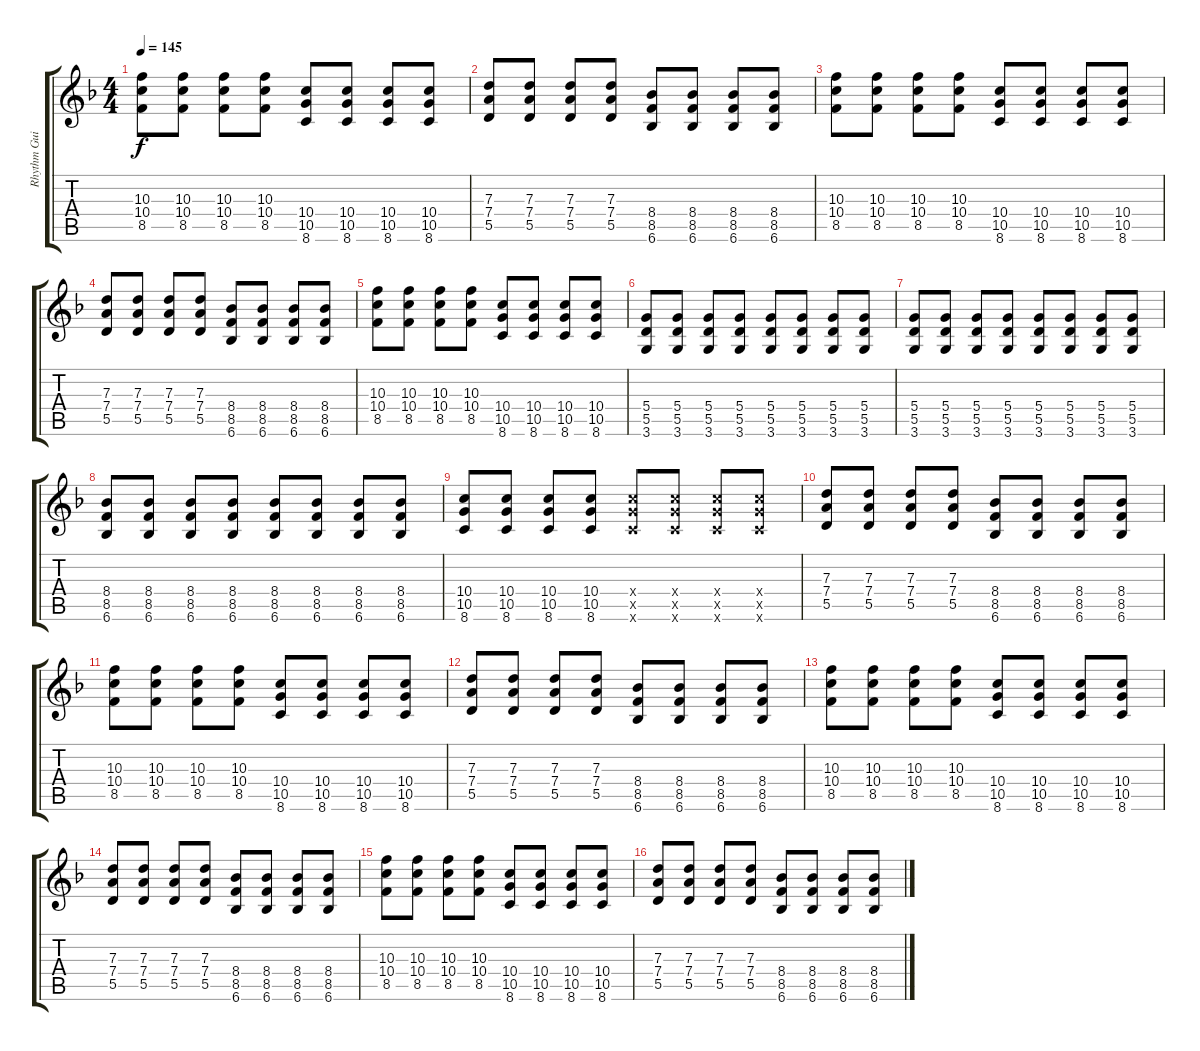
\track ("Rhythm Guitar (Dexter)" "Rhythm Gui") {instrument distortionguitar}
\staff {score tabs}
\tuning (E4 B3 G3 D3 A2 E2) {hide}
\ts (4 4)
\tempo 145
\clef g2
\ks f
(10.3 10.4 8.5).8{dy f} (10.3 10.4 8.5).8 (10.3 10.4 8.5).8 (10.3 10.4 8.5).8 (10.4 10.5 8.6).8 (10.4 10.5 8.6).8 (10.4 10.5 8.6).8 (10.4 10.5 8.6).8 |
(7.3 7.4 5.5).8 (7.3 7.4 5.5).8 (7.3 7.4 5.5).8 (7.3 7.4 5.5).8 (8.4 8.5 6.6).8 (8.4 8.5 6.6).8 (8.4 8.5 6.6).8 (8.4 8.5 6.6).8 |
(10.3 10.4 8.5).8 (10.3 10.4 8.5).8 (10.3 10.4 8.5).8 (10.3 10.4 8.5).8 (10.4 10.5 8.6).8 (10.4 10.5 8.6).8 (10.4 10.5 8.6).8 (10.4 10.5 8.6).8 |
(7.3 7.4 5.5).8 (7.3 7.4 5.5).8 (7.3 7.4 5.5).8 (7.3 7.4 5.5).8 (8.4 8.5 6.6).8 (8.4 8.5 6.6).8 (8.4 8.5 6.6).8 (8.4 8.5 6.6).8 |
(10.3 10.4 8.5).8 (10.3 10.4 8.5).8 (10.3 10.4 8.5).8 (10.3 10.4 8.5).8 (10.4 10.5 8.6).8 (10.4 10.5 8.6).8 (10.4 10.5 8.6).8 (10.4 10.5 8.6).8 |
(5.4 5.5 3.6).8 (5.4 5.5 3.6).8 (5.4 5.5 3.6).8 (5.4 5.5 3.6).8 (5.4 5.5 3.6).8 (5.4 5.5 3.6).8 (5.4 5.5 3.6).8 (5.4 5.5 3.6).8 |
(5.4 5.5 3.6).8 (5.4 5.5 3.6).8 (5.4 5.5 3.6).8 (5.4 5.5 3.6).8 (5.4 5.5 3.6).8 (5.4 5.5 3.6).8 (5.4 5.5 3.6).8 (5.4 5.5 3.6).8 |
(8.4 8.5 6.6).8 (8.4 8.5 6.6).8 (8.4 8.5 6.6).8 (8.4 8.5 6.6).8 (8.4 8.5 6.6).8 (8.4 8.5 6.6).8 (8.4 8.5 6.6).8 (8.4 8.5 6.6).8 |
(10.4 10.5 8.6).8 (10.4 10.5 8.6).8 (10.4 10.5 8.6).8 (10.4 10.5 8.6).8 (10.4{x} 10.5{x} 8.6{x}).8 (10.4{x} 10.5{x} 8.6{x}).8 (10.4{x} 10.5{x} 8.6{x}).8 (10.4{x} 10.5{x} 8.6{x}).8 |
(7.3 7.4 5.5).8 (7.3 7.4 5.5).8 (7.3 7.4 5.5).8 (7.3 7.4 5.5).8 (8.4 8.5 6.6).8 (8.4 8.5 6.6).8 (8.4 8.5 6.6).8 (8.4 8.5 6.6).8 |
(10.3 10.4 8.5).8 (10.3 10.4 8.5).8 (10.3 10.4 8.5).8 (10.3 10.4 8.5).8 (10.4 10.5 8.6).8 (10.4 10.5 8.6).8 (10.4 10.5 8.6).8 (10.4 10.5 8.6).8 |
(7.3 7.4 5.5).8 (7.3 7.4 5.5).8 (7.3 7.4 5.5).8 (7.3 7.4 5.5).8 (8.4 8.5 6.6).8 (8.4 8.5 6.6).8 (8.4 8.5 6.6).8 (8.4 8.5 6.6).8 |
(10.3 10.4 8.5).8 (10.3 10.4 8.5).8 (10.3 10.4 8.5).8 (10.3 10.4 8.5).8 (10.4 10.5 8.6).8 (10.4 10.5 8.6).8 (10.4 10.5 8.6).8 (10.4 10.5 8.6).8 |
(7.3 7.4 5.5).8 (7.3 7.4 5.5).8 (7.3 7.4 5.5).8 (7.3 7.4 5.5).8 (8.4 8.5 6.6).8 (8.4 8.5 6.6).8 (8.4 8.5 6.6).8 (8.4 8.5 6.6).8 |
(10.3 10.4 8.5).8 (10.3 10.4 8.5).8 (10.3 10.4 8.5).8 (10.3 10.4 8.5).8 (10.4 10.5 8.6).8 (10.4 10.5 8.6).8 (10.4 10.5 8.6).8 (10.4 10.5 8.6).8 |
(7.3 7.4 5.5).8 (7.3 7.4 5.5).8 (7.3 7.4 5.5).8 (7.3 7.4 5.5).8 (8.4 8.5 6.6).8 (8.4 8.5 6.6).8 (8.4 8.5 6.6).8 (8.4 8.5 6.6).8
